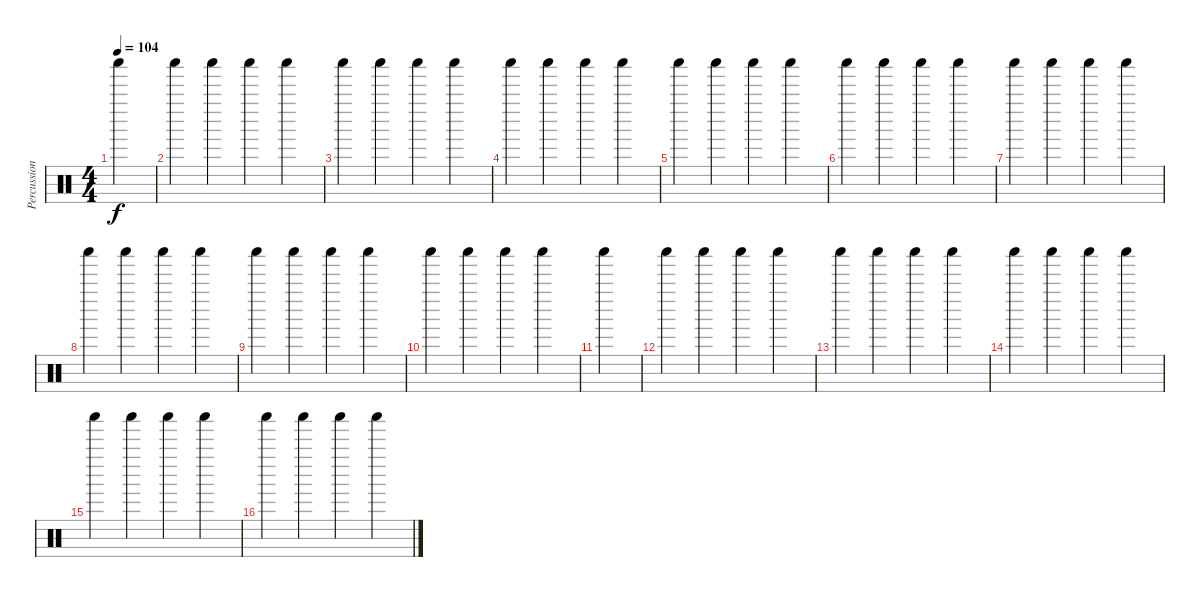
\track ("Percussion" "Percussion") {instrument percussion}
\staff {score}
\articulation defaults
\ts (4 4)
\tempo 104
\clef neutral
\ks c "Shaker (hit)".4{dy f}
|
"Shaker (hit)".4 "Shaker (hit)".4 "Shaker (hit)".4 "Shaker (hit)".4 |
"Shaker (hit)".4 "Shaker (hit)".4 "Shaker (hit)".4 "Shaker (hit)".4 |
"Shaker (hit)".4 "Shaker (hit)".4 "Shaker (hit)".4 "Shaker (hit)".4 |
"Shaker (hit)".4 "Shaker (hit)".4 "Shaker (hit)".4 "Shaker (hit)".4 |
"Shaker (hit)".4 "Shaker (hit)".4 "Shaker (hit)".4 "Shaker (hit)".4 |
"Shaker (hit)".4 "Shaker (hit)".4 "Shaker (hit)".4 "Shaker (hit)".4 |
"Shaker (hit)".4 "Shaker (hit)".4 "Shaker (hit)".4 "Shaker (hit)".4 |
"Shaker (hit)".4 "Shaker (hit)".4 "Shaker (hit)".4 "Shaker (hit)".4 |
"Shaker (hit)".4 "Shaker (hit)".4 "Shaker (hit)".4 "Shaker (hit)".4 |
"Shaker (hit)".4 |
"Shaker (hit)".4 "Shaker (hit)".4 "Shaker (hit)".4 "Shaker (hit)".4 |
"Shaker (hit)".4 "Shaker (hit)".4 "Shaker (hit)".4 "Shaker (hit)".4 |
"Shaker (hit)".4 "Shaker (hit)".4 "Shaker (hit)".4 "Shaker (hit)".4 |
"Shaker (hit)".4 "Shaker (hit)".4 "Shaker (hit)".4 "Shaker (hit)".4 |
"Shaker (hit)".4 "Shaker (hit)".4 "Shaker (hit)".4 "Shaker (hit)".4
